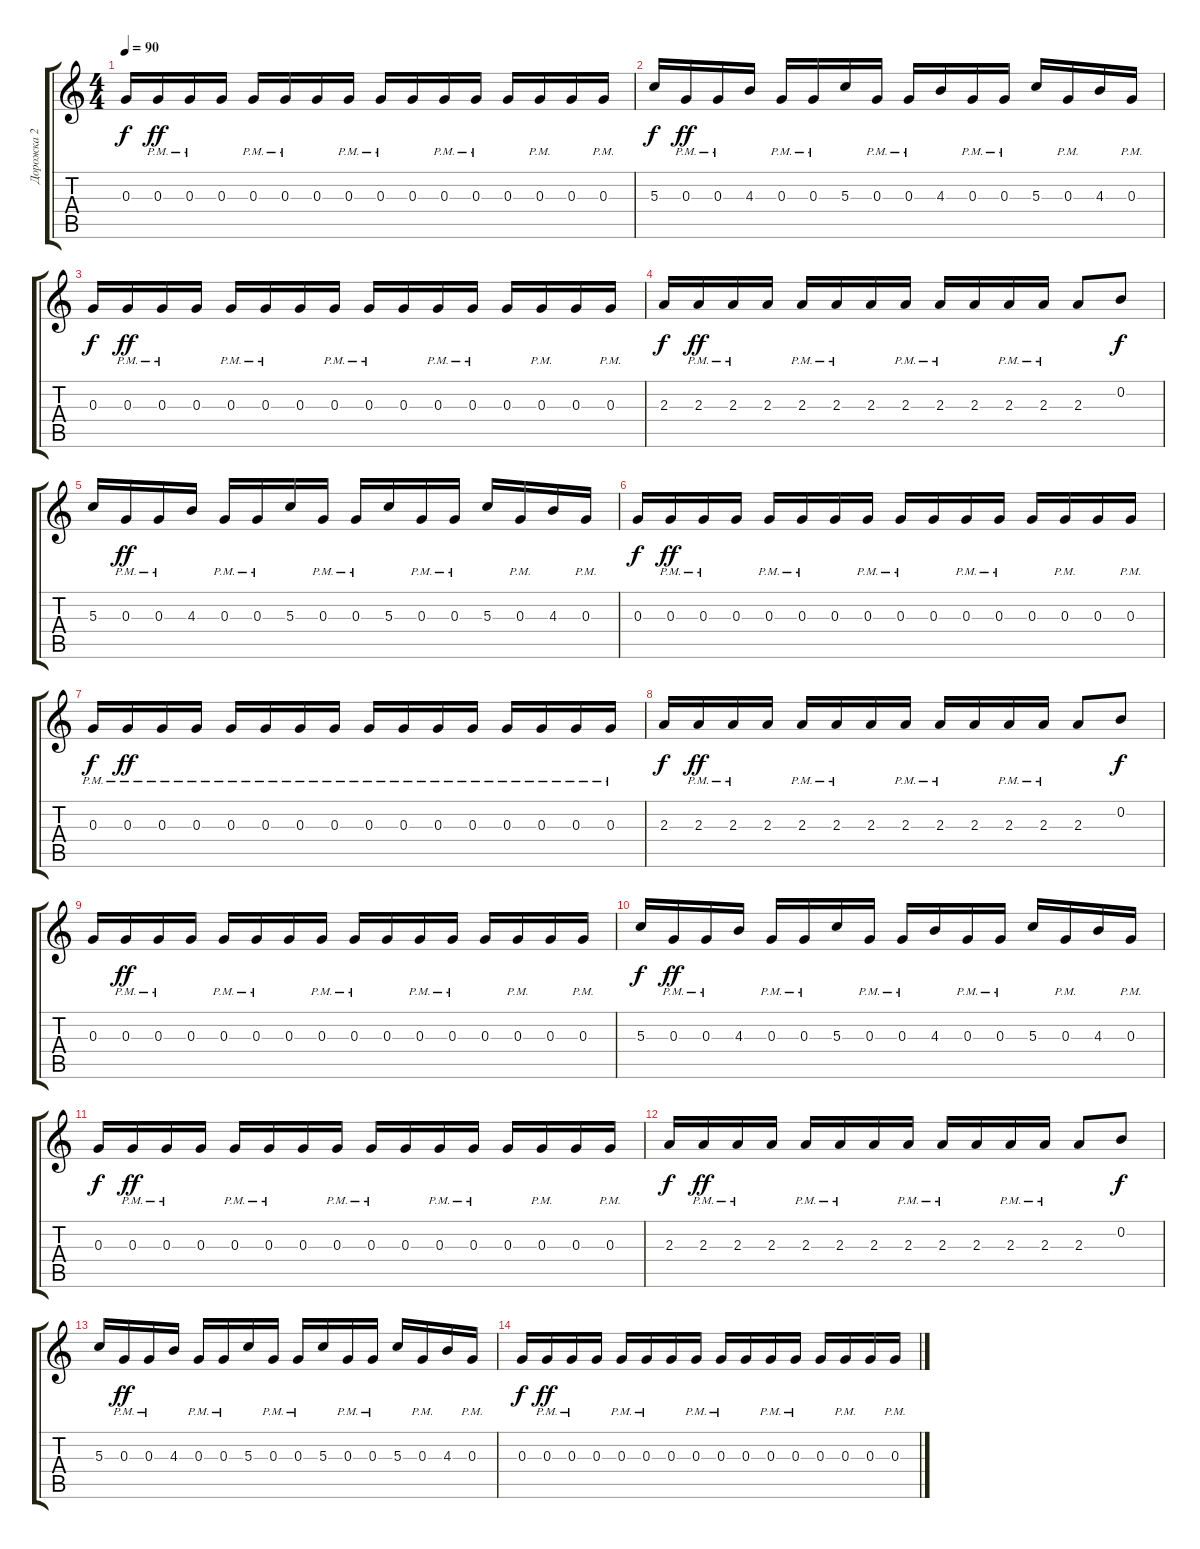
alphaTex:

\track ("Дорожка 2" "Дорожка 2") {instrument electricguitarmuted}
\staff {score tabs}
\tuning (E4 B3 G3 D3 A2 E2) {hide}
\ts (4 4)
\tempo 90
\clef g2
\ks c
0.3.16{dy f} 0.3{pm}.16{dy ff} 0.3{pm}.16 0.3.16 0.3{pm}.16 0.3{pm}.16 0.3.16 0.3{pm}.16 0.3{pm}.16 0.3.16 0.3{pm}.16 0.3{pm}.16 0.3.16 0.3{pm}.16 0.3.16 0.3{pm}.16 |
5.3.16{dy f} 0.3{pm}.16{dy ff} 0.3{pm}.16 4.3.16 0.3{pm}.16 0.3{pm}.16 5.3.16 0.3{pm}.16 0.3{pm}.16 4.3.16 0.3{pm}.16 0.3{pm}.16 5.3.16 0.3{pm}.16 4.3.16 0.3{pm}.16 |
0.3.16{dy f instrument electricguitarmuted} 0.3{pm}.16{dy ff} 0.3{pm}.16 0.3.16 0.3{pm}.16 0.3{pm}.16 0.3.16 0.3{pm}.16 0.3{pm}.16 0.3.16 0.3{pm}.16 0.3{pm}.16 0.3.16 0.3{pm}.16 0.3.16 0.3{pm}.16 |
2.3.16{dy f} 2.3{pm}.16{dy ff} 2.3{pm}.16 2.3.16 2.3{pm}.16 2.3{pm}.16 2.3.16 2.3{pm}.16 2.3{pm}.16 2.3.16 2.3{pm}.16 2.3{pm}.16 2.3.8 0.2.8{dy f} |
5.3.16 0.3{pm}.16{dy ff} 0.3{pm}.16 4.3.16 0.3{pm}.16 0.3{pm}.16 5.3.16 0.3{pm}.16 0.3{pm}.16 5.3.16 0.3{pm}.16 0.3{pm}.16 5.3.16 0.3{pm}.16 4.3.16 0.3{pm}.16 |
0.3.16{dy f} 0.3{pm}.16{dy ff} 0.3{pm}.16 0.3.16 0.3{pm}.16 0.3{pm}.16 0.3.16 0.3{pm}.16 0.3{pm}.16 0.3.16 0.3{pm}.16 0.3{pm}.16 0.3.16 0.3{pm}.16 0.3.16 0.3{pm}.16 |
0.3{pm}.16{dy f} 0.3{pm}.16{dy ff} 0.3{pm}.16 0.3{pm}.16 0.3{pm}.16 0.3{pm}.16 0.3{pm}.16 0.3{pm}.16 0.3{pm}.16 0.3{pm}.16 0.3{pm}.16 0.3{pm}.16 0.3{pm}.16 0.3{pm}.16 0.3{pm}.16 0.3{pm}.16 |
2.3.16{dy f} 2.3{pm}.16{dy ff} 2.3{pm}.16 2.3.16 2.3{pm}.16 2.3{pm}.16 2.3.16 2.3{pm}.16 2.3{pm}.16 2.3.16 2.3{pm}.16 2.3{pm}.16 2.3.8 0.2.8{dy f} |
0.3.16 0.3{pm}.16{dy ff} 0.3{pm}.16 0.3.16 0.3{pm}.16 0.3{pm}.16 0.3.16 0.3{pm}.16 0.3{pm}.16 0.3.16 0.3{pm}.16 0.3{pm}.16 0.3.16 0.3{pm}.16 0.3.16 0.3{pm}.16 |
5.3.16{dy f} 0.3{pm}.16{dy ff} 0.3{pm}.16 4.3.16 0.3{pm}.16 0.3{pm}.16 5.3.16 0.3{pm}.16 0.3{pm}.16 4.3.16 0.3{pm}.16 0.3{pm}.16 5.3.16 0.3{pm}.16 4.3.16 0.3{pm}.16 |
0.3.16{dy f instrument electricguitarmuted} 0.3{pm}.16{dy ff} 0.3{pm}.16 0.3.16 0.3{pm}.16 0.3{pm}.16 0.3.16 0.3{pm}.16 0.3{pm}.16 0.3.16 0.3{pm}.16 0.3{pm}.16 0.3.16 0.3{pm}.16 0.3.16 0.3{pm}.16 |
2.3.16{dy f} 2.3{pm}.16{dy ff} 2.3{pm}.16 2.3.16 2.3{pm}.16 2.3{pm}.16 2.3.16 2.3{pm}.16 2.3{pm}.16 2.3.16 2.3{pm}.16 2.3{pm}.16 2.3.8 0.2.8{dy f} |
5.3.16 0.3{pm}.16{dy ff} 0.3{pm}.16 4.3.16 0.3{pm}.16 0.3{pm}.16 5.3.16 0.3{pm}.16 0.3{pm}.16 5.3.16 0.3{pm}.16 0.3{pm}.16 5.3.16 0.3{pm}.16 4.3.16 0.3{pm}.16 |
0.3.16{dy f} 0.3{pm}.16{dy ff} 0.3{pm}.16 0.3.16 0.3{pm}.16 0.3{pm}.16 0.3.16 0.3{pm}.16 0.3{pm}.16 0.3.16 0.3{pm}.16 0.3{pm}.16 0.3.16 0.3{pm}.16 0.3.16 0.3{pm}.16
